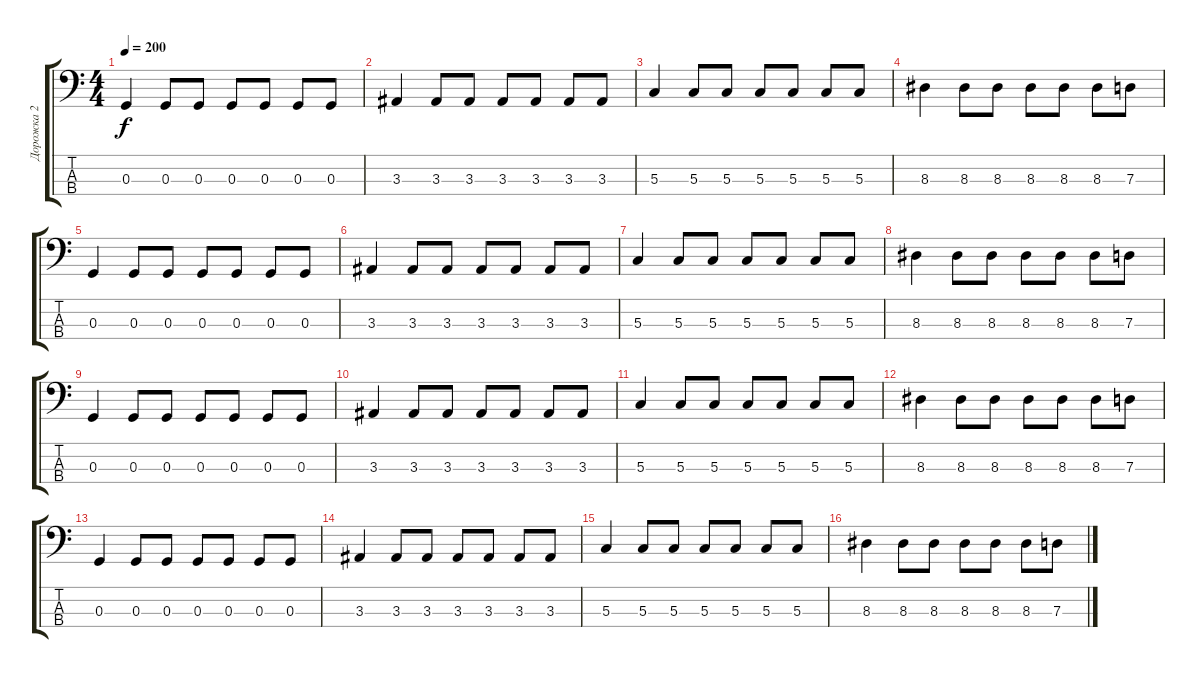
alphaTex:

\track ("Дорожка 2" "Дорожка 2") {instrument electricbassfinger}
\staff {score tabs}
\tuning (F2 C2 G1 D1) {hide}
\ts (4 4)
\tempo 200
\clef f4
\ks c
0.3.4{dy f} 0.3.8 0.3.8 0.3.8 0.3.8 0.3.8 0.3.8 |
3.3.4 3.3.8 3.3.8 3.3.8 3.3.8 3.3.8 3.3.8 |
5.3.4 5.3.8 5.3.8 5.3.8 5.3.8 5.3.8 5.3.8 |
8.3.4 8.3.8 8.3.8 8.3.8 8.3.8 8.3.8 7.3.8 |
0.3.4 0.3.8 0.3.8 0.3.8 0.3.8 0.3.8 0.3.8 |
3.3.4 3.3.8 3.3.8 3.3.8 3.3.8 3.3.8 3.3.8 |
5.3.4 5.3.8 5.3.8 5.3.8 5.3.8 5.3.8 5.3.8 |
8.3.4 8.3.8 8.3.8 8.3.8 8.3.8 8.3.8 7.3.8 |
0.3.4 0.3.8 0.3.8 0.3.8 0.3.8 0.3.8 0.3.8 |
3.3.4 3.3.8 3.3.8 3.3.8 3.3.8 3.3.8 3.3.8 |
5.3.4 5.3.8 5.3.8 5.3.8 5.3.8 5.3.8 5.3.8 |
8.3.4 8.3.8 8.3.8 8.3.8 8.3.8 8.3.8 7.3.8 |
0.3.4 0.3.8 0.3.8 0.3.8 0.3.8 0.3.8 0.3.8 |
3.3.4 3.3.8 3.3.8 3.3.8 3.3.8 3.3.8 3.3.8 |
5.3.4 5.3.8 5.3.8 5.3.8 5.3.8 5.3.8 5.3.8 |
8.3.4 8.3.8 8.3.8 8.3.8 8.3.8 8.3.8 7.3.8
